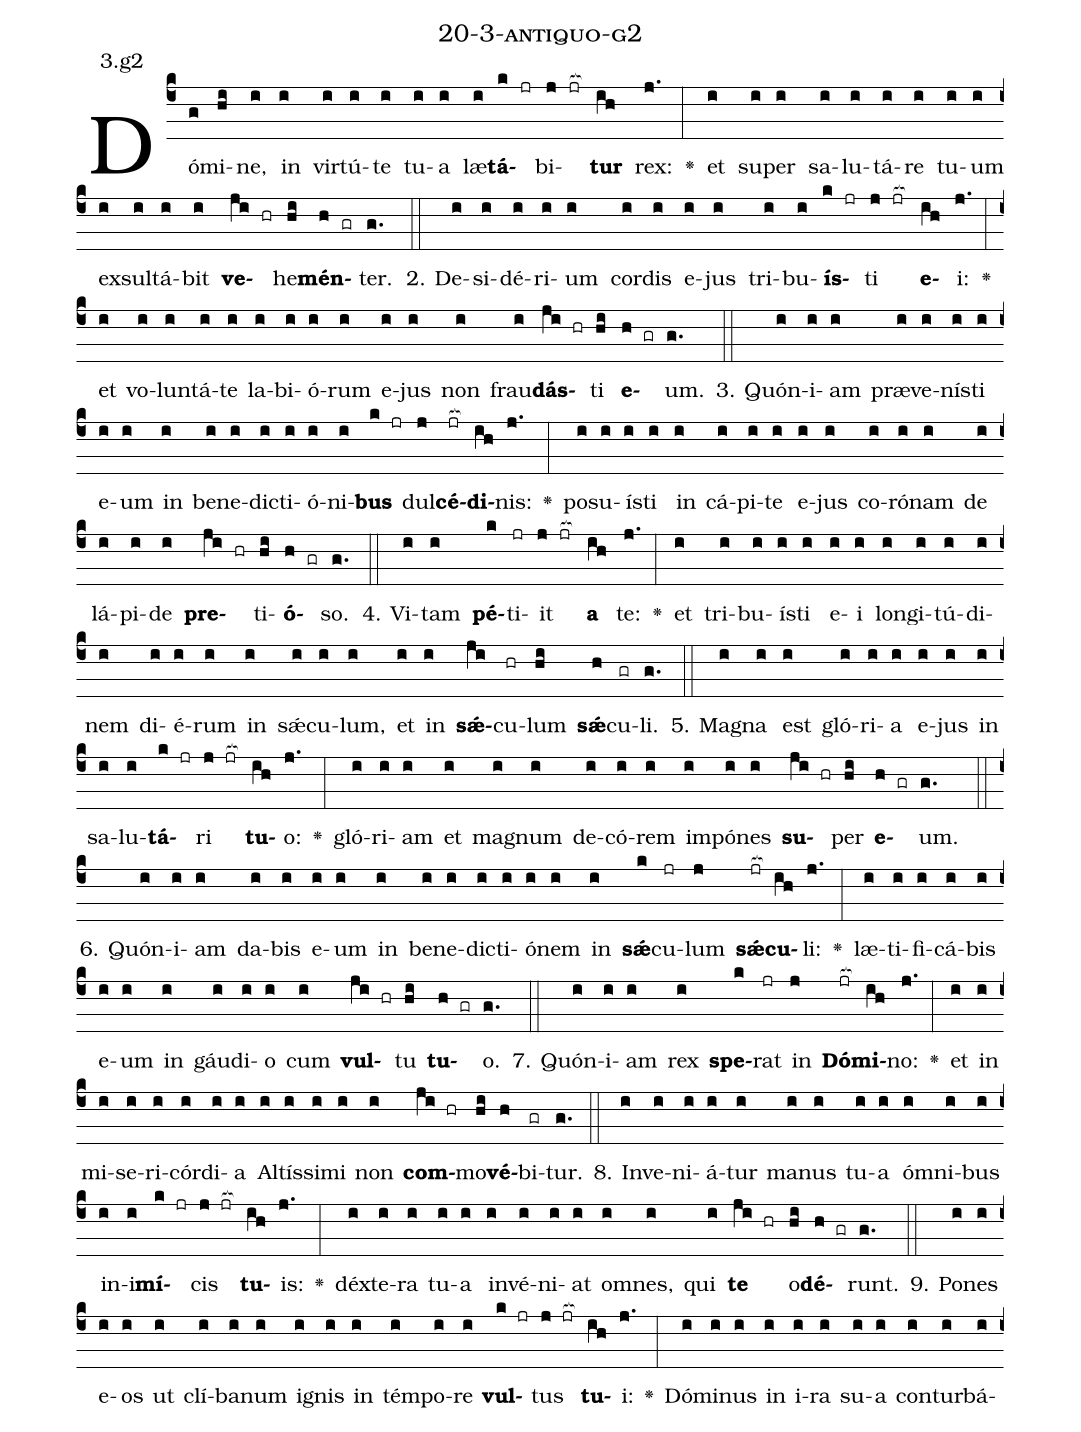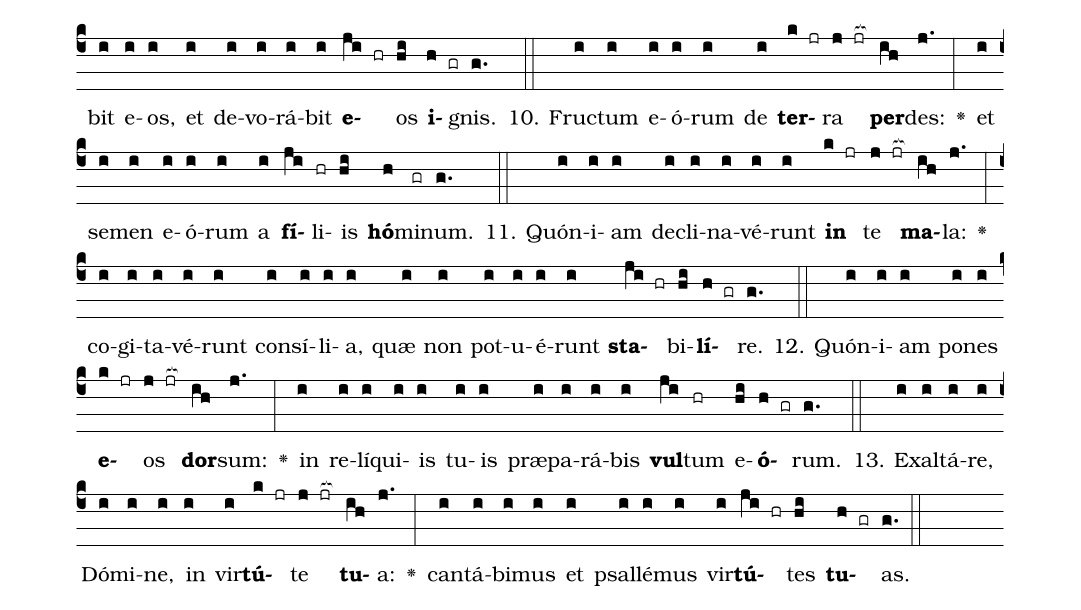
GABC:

name: 20-3-antiquo-g2;
annotation: 3.g2;
%%
(c4)Dó(g)mi(hi)ne,(i) in(i) vir(i)tú(i)te(i) tu(i)a(i) læ(i)<b>tá</b>(k jr)bi(j jr[ocb:1{])<b>tur</b>(ih[ocb:0}]) rex:(j.) <v>\greheightstar</v>(:) et(i) su(i)per(i) sa(i)lu(i)tá(i)re(i) tu(i)um(i) ex(i)sul(i)tá(i)bit(i) <b>ve</b>(ji hr)he(hi)<b>mén</b>(h gr)ter.(g.) (::)
2. De(i)si(i)dé(i)ri(i)um(i) cor(i)dis(i) e(i)jus(i) tri(i)bu(i)<b>ís</b>(k jr)ti(j jr[ocb:1{]) <b>e</b>(ih[ocb:0}])i:(j.) <v>\greheightstar</v>(:) et(i) vo(i)lun(i)tá(i)te(i) la(i)bi(i)ó(i)rum(i) e(i)jus(i) non(i) frau(i)<b>dás</b>(ji hr)ti(hi) <b>e</b>(h gr)um.(g.) (::)
3. Quón(i)i(i)am(i) præ(i)ve(i)nís(i)ti(i) e(i)um(i) in(i) be(i)ne(i)dic(i)ti(i)ó(i)ni(i)<b>bus</b>(k jr) dul(j)<b>cé</b>(jr[ocb:1{])<b>di</b>(ih[ocb:0}])nis:(j.) <v>\greheightstar</v>(:) po(i)su(i)ís(i)ti(i) in(i) cá(i)pi(i)te(i) e(i)jus(i) co(i)ró(i)nam(i) de(i) lá(i)pi(i)de(i) <b>pre</b>(ji hr)ti(hi)<b>ó</b>(h gr)so.(g.) (::)
4. Vi(i)tam(i) <b>pé</b>(k)ti(jr)it(j jr[ocb:1{]) <b>a</b>(ih[ocb:0}]) te:(j.) <v>\greheightstar</v>(:) et(i) tri(i)bu(i)ís(i)ti(i) e(i)i(i) lon(i)gi(i)tú(i)di(i)nem(i) di(i)é(i)rum(i) in(i) sǽ(i)cu(i)lum,(i) et(i) in(i) <b>sǽ</b>(ji)cu(hr)lum(hi) <b>sǽ</b>(h)cu(gr)li.(g.) (::)
5. Ma(i)gna(i) est(i) gló(i)ri(i)a(i) e(i)jus(i) in(i) sa(i)lu(i)<b>tá</b>(k jr)ri(j jr[ocb:1{]) <b>tu</b>(ih[ocb:0}])o:(j.) <v>\greheightstar</v>(:) gló(i)ri(i)am(i) et(i) ma(i)gnum(i) de(i)có(i)rem(i) im(i)pó(i)nes(i) <b>su</b>(ji hr)per(hi) <b>e</b>(h gr)um.(g.) (::)
6. Quón(i)i(i)am(i) da(i)bis(i) e(i)um(i) in(i) be(i)ne(i)dic(i)ti(i)ó(i)nem(i) in(i) <b>sǽ</b>(k)cu(jr)lum(j) <b>sǽ</b>(jr[ocb:1{])<b>cu</b>(ih[ocb:0}])li:(j.) <v>\greheightstar</v>(:) læ(i)ti(i)fi(i)cá(i)bis(i) e(i)um(i) in(i) gáu(i)di(i)o(i) cum(i) <b>vul</b>(ji hr)tu(hi) <b>tu</b>(h gr)o.(g.) (::)
7. Quón(i)i(i)am(i) rex(i) <b>spe</b>(k)rat(jr) in(j) <b>Dó</b>(jr[ocb:1{])<b>mi</b>(ih[ocb:0}])no:(j.) <v>\greheightstar</v>(:) et(i) in(i) mi(i)se(i)ri(i)cór(i)di(i)a(i) Al(i)tís(i)si(i)mi(i) non(i) <b>com</b>(ji hr)mo(hi)<b>vé</b>(h)bi(gr)tur.(g.) (::)
8. In(i)ve(i)ni(i)á(i)tur(i) ma(i)nus(i) tu(i)a(i) óm(i)ni(i)bus(i) in(i)i(i)<b>mí</b>(k jr)cis(j jr[ocb:1{]) <b>tu</b>(ih[ocb:0}])is:(j.) <v>\greheightstar</v>(:) déx(i)te(i)ra(i) tu(i)a(i) in(i)vé(i)ni(i)at(i) om(i)nes,(i) qui(i) <b>te</b>(ji hr) o(hi)<b>dé</b>(h gr)runt.(g.) (::)
9. Po(i)nes(i) e(i)os(i) ut(i) clí(i)ba(i)num(i) i(i)gnis(i) in(i) tém(i)po(i)re(i) <b>vul</b>(k jr)tus(j jr[ocb:1{]) <b>tu</b>(ih[ocb:0}])i:(j.) <v>\greheightstar</v>(:) Dó(i)mi(i)nus(i) in(i) i(i)ra(i) su(i)a(i) con(i)tur(i)bá(i)bit(i) e(i)os,(i) et(i) de(i)vo(i)rá(i)bit(i) <b>e</b>(ji hr)os(hi) <b>i</b>(h gr)gnis.(g.) (::)
10. Fruc(i)tum(i) e(i)ó(i)rum(i) de(i) <b>ter</b>(k jr)ra(j jr[ocb:1{]) <b>per</b>(ih[ocb:0}])des:(j.) <v>\greheightstar</v>(:) et(i) se(i)men(i) e(i)ó(i)rum(i) a(i) <b>fí</b>(ji)li(hr)is(hi) <b>hó</b>(h)mi(gr)num.(g.) (::)
11. Quón(i)i(i)am(i) de(i)cli(i)na(i)vé(i)runt(i) <b>in</b>(k jr) te(j jr[ocb:1{]) <b>ma</b>(ih[ocb:0}])la:(j.) <v>\greheightstar</v>(:) co(i)gi(i)ta(i)vé(i)runt(i) con(i)sí(i)li(i)a,(i) quæ(i) non(i) pot(i)u(i)é(i)runt(i) <b>sta</b>(ji hr)bi(hi)<b>lí</b>(h gr)re.(g.) (::)
12. Quón(i)i(i)am(i) po(i)nes(i) <b>e</b>(k jr)os(j jr[ocb:1{]) <b>dor</b>(ih[ocb:0}])sum:(j.) <v>\greheightstar</v>(:) in(i) re(i)lí(i)qui(i)is(i) tu(i)is(i) præ(i)pa(i)rá(i)bis(i) <b>vul</b>(ji)tum(hr) e(hi)<b>ó</b>(h gr)rum.(g.) (::)
13. Ex(i)al(i)tá(i)re,(i) Dó(i)mi(i)ne,(i) in(i) vir(i)<b>tú</b>(k jr)te(j jr[ocb:1{]) <b>tu</b>(ih[ocb:0}])a:(j.) <v>\greheightstar</v>(:) can(i)tá(i)bi(i)mus(i) et(i) psal(i)lé(i)mus(i) vir(i)<b>tú</b>(ji hr)tes(hi) <b>tu</b>(h gr)as.(g.) (::)
